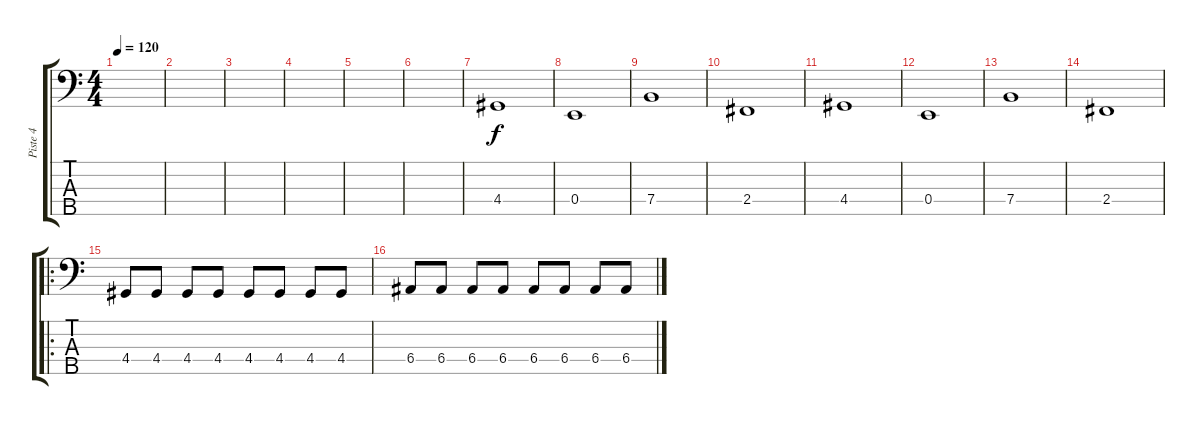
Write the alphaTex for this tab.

\track ("Piste 4" "Piste 4") {instrument electricbassfinger}
\staff {score tabs}
\tuning (G2 D2 A1 E1 B0) {hide}
\ts (4 4)
\tempo 120
\clef f4
\ks c
|
|
|
|
|
|
4.4.1 |
0.4.1 |
7.4.1 |
2.4.1 |
4.4.1 |
0.4.1 |
7.4.1 |
2.4.1 |
\ro
4.4.8 4.4.8 4.4.8 4.4.8 4.4.8 4.4.8 4.4.8 4.4.8 |
6.4.8 6.4.8 6.4.8 6.4.8 6.4.8 6.4.8 6.4.8 6.4.8
